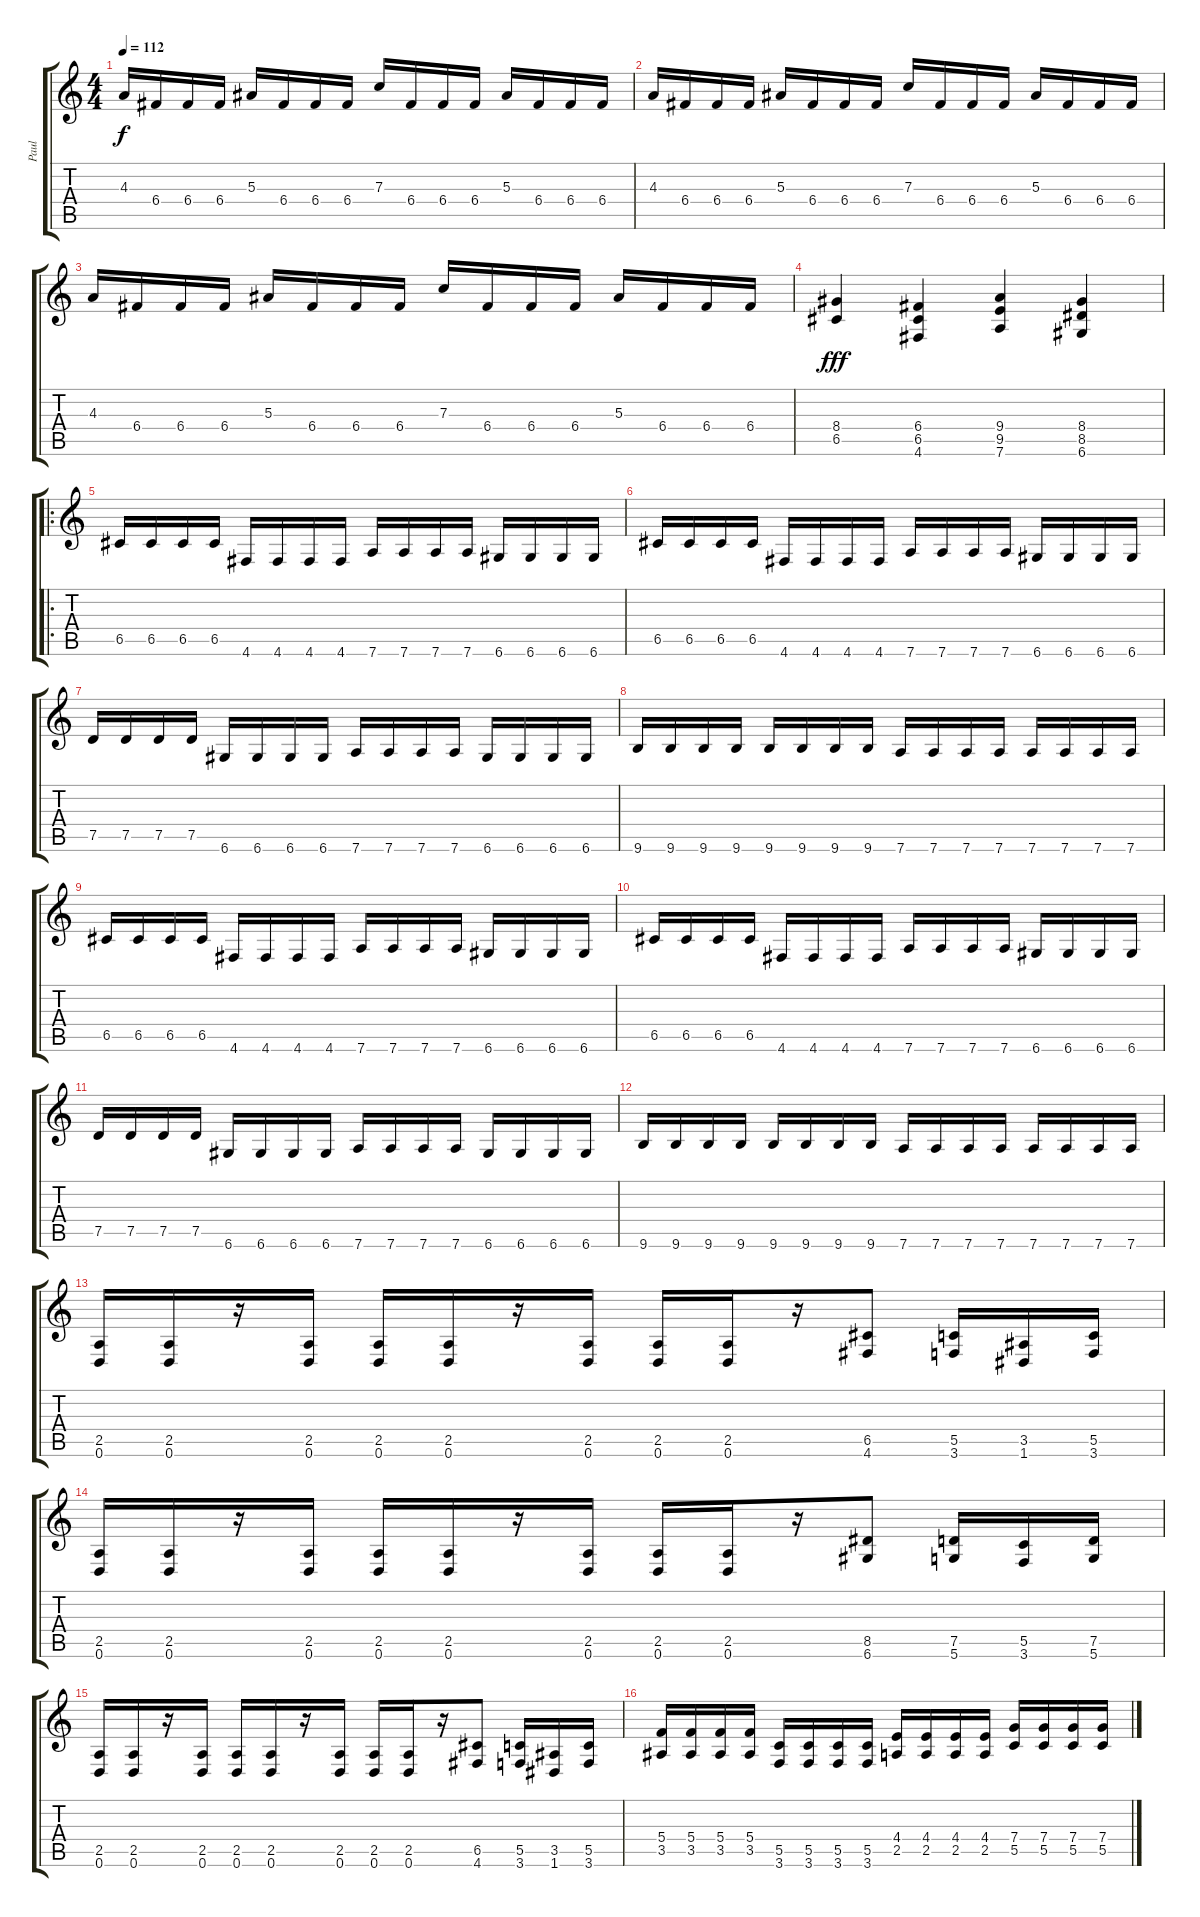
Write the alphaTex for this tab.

\track ("Paul" "Paul") {instrument distortionguitar}
\staff {score tabs}
\tuning (D4 A3 F3 C3 G2 D2) {hide}
\ts (4 4)
\tempo 112
\clef g2
\ks c
4.3.16{dy f} 6.4.16 6.4.16 6.4.16 5.3.16 6.4.16 6.4.16 6.4.16 7.3.16 6.4.16 6.4.16 6.4.16 5.3.16 6.4.16 6.4.16 6.4.16 |
4.3.16 6.4.16 6.4.16 6.4.16 5.3.16 6.4.16 6.4.16 6.4.16 7.3.16 6.4.16 6.4.16 6.4.16 5.3.16 6.4.16 6.4.16 6.4.16 |
4.3.16 6.4.16 6.4.16 6.4.16 5.3.16 6.4.16 6.4.16 6.4.16 7.3.16 6.4.16 6.4.16 6.4.16 5.3.16 6.4.16 6.4.16 6.4.16 |
(8.4 6.5).4{dy fff} (6.4 6.5 4.6).4 (9.4 9.5 7.6).4 (8.4 8.5 6.6).4 |
\ro
6.5.16 6.5.16 6.5.16 6.5.16 4.6.16 4.6.16 4.6.16 4.6.16 7.6.16 7.6.16 7.6.16 7.6.16 6.6.16 6.6.16 6.6.16 6.6.16 |
6.5.16 6.5.16 6.5.16 6.5.16 4.6.16 4.6.16 4.6.16 4.6.16 7.6.16 7.6.16 7.6.16 7.6.16 6.6.16 6.6.16 6.6.16 6.6.16 |
7.5.16 7.5.16 7.5.16 7.5.16 6.6.16 6.6.16 6.6.16 6.6.16 7.6.16 7.6.16 7.6.16 7.6.16 6.6.16 6.6.16 6.6.16 6.6.16 |
9.6.16 9.6.16 9.6.16 9.6.16 9.6.16 9.6.16 9.6.16 9.6.16 7.6.16 7.6.16 7.6.16 7.6.16 7.6.16 7.6.16 7.6.16 7.6.16 |
6.5.16 6.5.16 6.5.16 6.5.16 4.6.16 4.6.16 4.6.16 4.6.16 7.6.16 7.6.16 7.6.16 7.6.16 6.6.16 6.6.16 6.6.16 6.6.16 |
6.5.16 6.5.16 6.5.16 6.5.16 4.6.16 4.6.16 4.6.16 4.6.16 7.6.16 7.6.16 7.6.16 7.6.16 6.6.16 6.6.16 6.6.16 6.6.16 |
7.5.16 7.5.16 7.5.16 7.5.16 6.6.16 6.6.16 6.6.16 6.6.16 7.6.16 7.6.16 7.6.16 7.6.16 6.6.16 6.6.16 6.6.16 6.6.16 |
9.6.16 9.6.16 9.6.16 9.6.16 9.6.16 9.6.16 9.6.16 9.6.16 7.6.16 7.6.16 7.6.16 7.6.16 7.6.16 7.6.16 7.6.16 7.6.16 |
(2.5 0.6).16 (2.5 0.6).16 r.16 (2.5 0.6).16 (2.5 0.6).16 (2.5 0.6).16 r.16 (2.5 0.6).16 (2.5 0.6).16 (2.5 0.6).16 r.16 (6.5 4.6).8 (5.5 3.6).16 (3.5 1.6).16 (5.5 3.6).16 |
(2.5 0.6).16 (2.5 0.6).16 r.16 (2.5 0.6).16 (2.5 0.6).16 (2.5 0.6).16 r.16 (2.5 0.6).16 (2.5 0.6).16 (2.5 0.6).16 r.16 (8.5 6.6).8 (7.5 5.6).16 (5.5 3.6).16 (7.5 5.6).16 |
(2.5 0.6).16 (2.5 0.6).16 r.16 (2.5 0.6).16 (2.5 0.6).16 (2.5 0.6).16 r.16 (2.5 0.6).16 (2.5 0.6).16 (2.5 0.6).16 r.16 (6.5 4.6).8 (5.5 3.6).16 (3.5 1.6).16 (5.5 3.6).16 |
(5.4 3.5).16 (5.4 3.5).16 (5.4 3.5).16 (5.4 3.5).16 (5.5 3.6).16 (5.5 3.6).16 (5.5 3.6).16 (5.5 3.6).16 (4.4 2.5).16 (4.4 2.5).16 (4.4 2.5).16 (4.4 2.5).16 (7.4 5.5).16 (7.4 5.5).16 (7.4 5.5).16 (7.4 5.5).16
